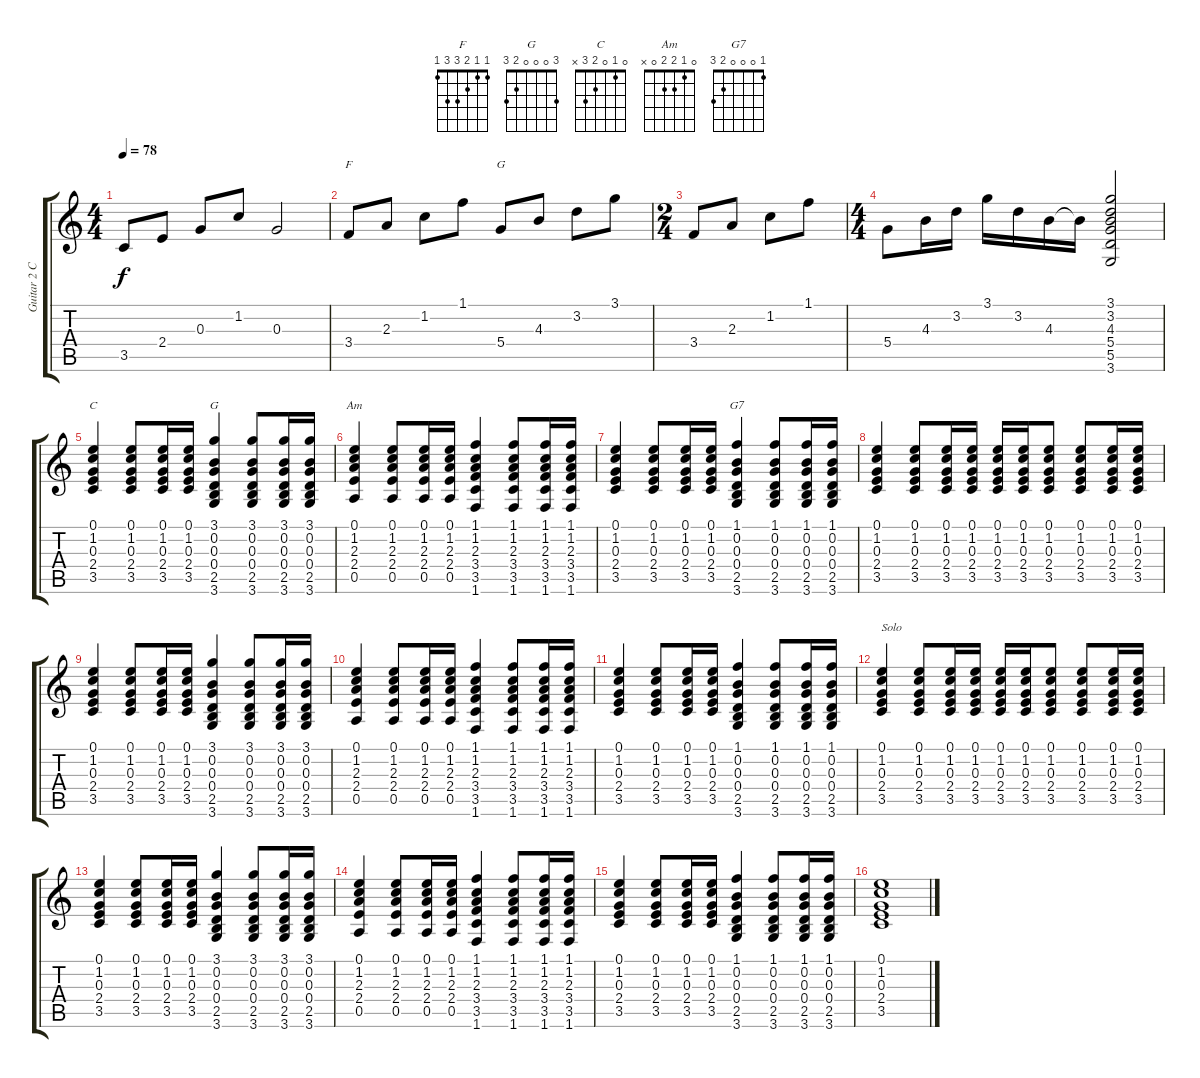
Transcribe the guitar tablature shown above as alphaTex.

\track ("Guitar 2 Chord" "Guitar 2 C") {instrument acousticguitarsteel}
\staff {score tabs}
\tuning (E4 B3 G3 D3 A2 E2) {hide}
\chord ("F" 1 1 2 3 3 1)
\chord ("G" 3 3 4 5 5 3)
\chord ("C" 0 1 0 2 3 x)
\chord ("G" 3 0 0 0 2 3)
\chord ("Am" 0 1 2 2 0 x)
\chord ("G7" 1 0 0 0 2 3)
\ts (4 4)
\tempo 78
\clef g2
\ks c
3.5.8{dy f} 2.4.8 0.3.8 1.2.8 0.3.2 |
3.4.8{ch "F"} 2.3.8 1.2.8 1.1.8 5.4.8{ch "G"} 4.3.8 3.2.8 3.1.8 |
\ts (2 4)
3.4.8 2.3.8 1.2.8 1.1.8 |
\ts (4 4)
5.4.8 4.3.16 3.2.16 3.1.16 3.2.16 4.3.16 4.3{t}.16 (3.1 3.2 4.3 5.4 5.5 3.6).2 |
(0.1 1.2 0.3 2.4 3.5).4{ch "C" volume 10} (0.1 1.2 0.3 2.4 3.5).8 (0.1 1.2 0.3 2.4 3.5).16 (0.1 1.2 0.3 2.4 3.5).16 (3.1 0.2 0.3 0.4 2.5 3.6).4{ch "G"} (3.1 0.2 0.3 0.4 2.5 3.6).8 (3.1 0.2 0.3 0.4 2.5 3.6).16 (3.1 0.2 0.3 0.4 2.5 3.6).16 |
(0.1 1.2 2.3 2.4 0.5).4{ch "Am"} (0.1 1.2 2.3 2.4 0.5).8 (0.1 1.2 2.3 2.4 0.5).16 (0.1 1.2 2.3 2.4 0.5).16 (1.1 1.2 2.3 3.4 3.5 1.6).4 (1.1 1.2 2.3 3.4 3.5 1.6).8 (1.1 1.2 2.3 3.4 3.5 1.6).16 (1.1 1.2 2.3 3.4 3.5 1.6).16 |
(0.1 1.2 0.3 2.4 3.5).4 (0.1 1.2 0.3 2.4 3.5).8 (0.1 1.2 0.3 2.4 3.5).16 (0.1 1.2 0.3 2.4 3.5).16 (1.1 0.2 0.3 0.4 2.5 3.6).4{ch "G7"} (1.1 0.2 0.3 0.4 2.5 3.6).8 (1.1 0.2 0.3 0.4 2.5 3.6).16 (1.1 0.2 0.3 0.4 2.5 3.6).16 |
(0.1 1.2 0.3 2.4 3.5).4 (0.1 1.2 0.3 2.4 3.5).8 (0.1 1.2 0.3 2.4 3.5).16 (0.1 1.2 0.3 2.4 3.5).16 (0.1 1.2 0.3 2.4 3.5).16 (0.1 1.2 0.3 2.4 3.5).16 (0.1 1.2 0.3 2.4 3.5).8 (0.1 1.2 0.3 2.4 3.5).8 (0.1 1.2 0.3 2.4 3.5).16 (0.1 1.2 0.3 2.4 3.5).16 |
(0.1 1.2 0.3 2.4 3.5).4 (0.1 1.2 0.3 2.4 3.5).8 (0.1 1.2 0.3 2.4 3.5).16 (0.1 1.2 0.3 2.4 3.5).16 (3.1 0.2 0.3 0.4 2.5 3.6).4 (3.1 0.2 0.3 0.4 2.5 3.6).8 (3.1 0.2 0.3 0.4 2.5 3.6).16 (3.1 0.2 0.3 0.4 2.5 3.6).16 |
(0.1 1.2 2.3 2.4 0.5).4 (0.1 1.2 2.3 2.4 0.5).8 (0.1 1.2 2.3 2.4 0.5).16 (0.1 1.2 2.3 2.4 0.5).16 (1.1 1.2 2.3 3.4 3.5 1.6).4 (1.1 1.2 2.3 3.4 3.5 1.6).8 (1.1 1.2 2.3 3.4 3.5 1.6).16 (1.1 1.2 2.3 3.4 3.5 1.6).16 |
(0.1 1.2 0.3 2.4 3.5).4 (0.1 1.2 0.3 2.4 3.5).8 (0.1 1.2 0.3 2.4 3.5).16 (0.1 1.2 0.3 2.4 3.5).16 (1.1 0.2 0.3 0.4 2.5 3.6).4 (1.1 0.2 0.3 0.4 2.5 3.6).8 (1.1 0.2 0.3 0.4 2.5 3.6).16 (1.1 0.2 0.3 0.4 2.5 3.6).16 |
(0.1 1.2 0.3 2.4 3.5).4{txt "Solo"} (0.1 1.2 0.3 2.4 3.5).8 (0.1 1.2 0.3 2.4 3.5).16 (0.1 1.2 0.3 2.4 3.5).16 (0.1 1.2 0.3 2.4 3.5).16 (0.1 1.2 0.3 2.4 3.5).16 (0.1 1.2 0.3 2.4 3.5).8 (0.1 1.2 0.3 2.4 3.5).8 (0.1 1.2 0.3 2.4 3.5).16 (0.1 1.2 0.3 2.4 3.5).16 |
(0.1 1.2 0.3 2.4 3.5).4 (0.1 1.2 0.3 2.4 3.5).8 (0.1 1.2 0.3 2.4 3.5).16 (0.1 1.2 0.3 2.4 3.5).16 (3.1 0.2 0.3 0.4 2.5 3.6).4 (3.1 0.2 0.3 0.4 2.5 3.6).8 (3.1 0.2 0.3 0.4 2.5 3.6).16 (3.1 0.2 0.3 0.4 2.5 3.6).16 |
(0.1 1.2 2.3 2.4 0.5).4 (0.1 1.2 2.3 2.4 0.5).8 (0.1 1.2 2.3 2.4 0.5).16 (0.1 1.2 2.3 2.4 0.5).16 (1.1 1.2 2.3 3.4 3.5 1.6).4 (1.1 1.2 2.3 3.4 3.5 1.6).8 (1.1 1.2 2.3 3.4 3.5 1.6).16 (1.1 1.2 2.3 3.4 3.5 1.6).16 |
(0.1 1.2 0.3 2.4 3.5).4 (0.1 1.2 0.3 2.4 3.5).8 (0.1 1.2 0.3 2.4 3.5).16 (0.1 1.2 0.3 2.4 3.5).16 (1.1 0.2 0.3 0.4 2.5 3.6).4 (1.1 0.2 0.3 0.4 2.5 3.6).8 (1.1 0.2 0.3 0.4 2.5 3.6).16 (1.1 0.2 0.3 0.4 2.5 3.6).16 |
(0.1 1.2 0.3 2.4 3.5).1
